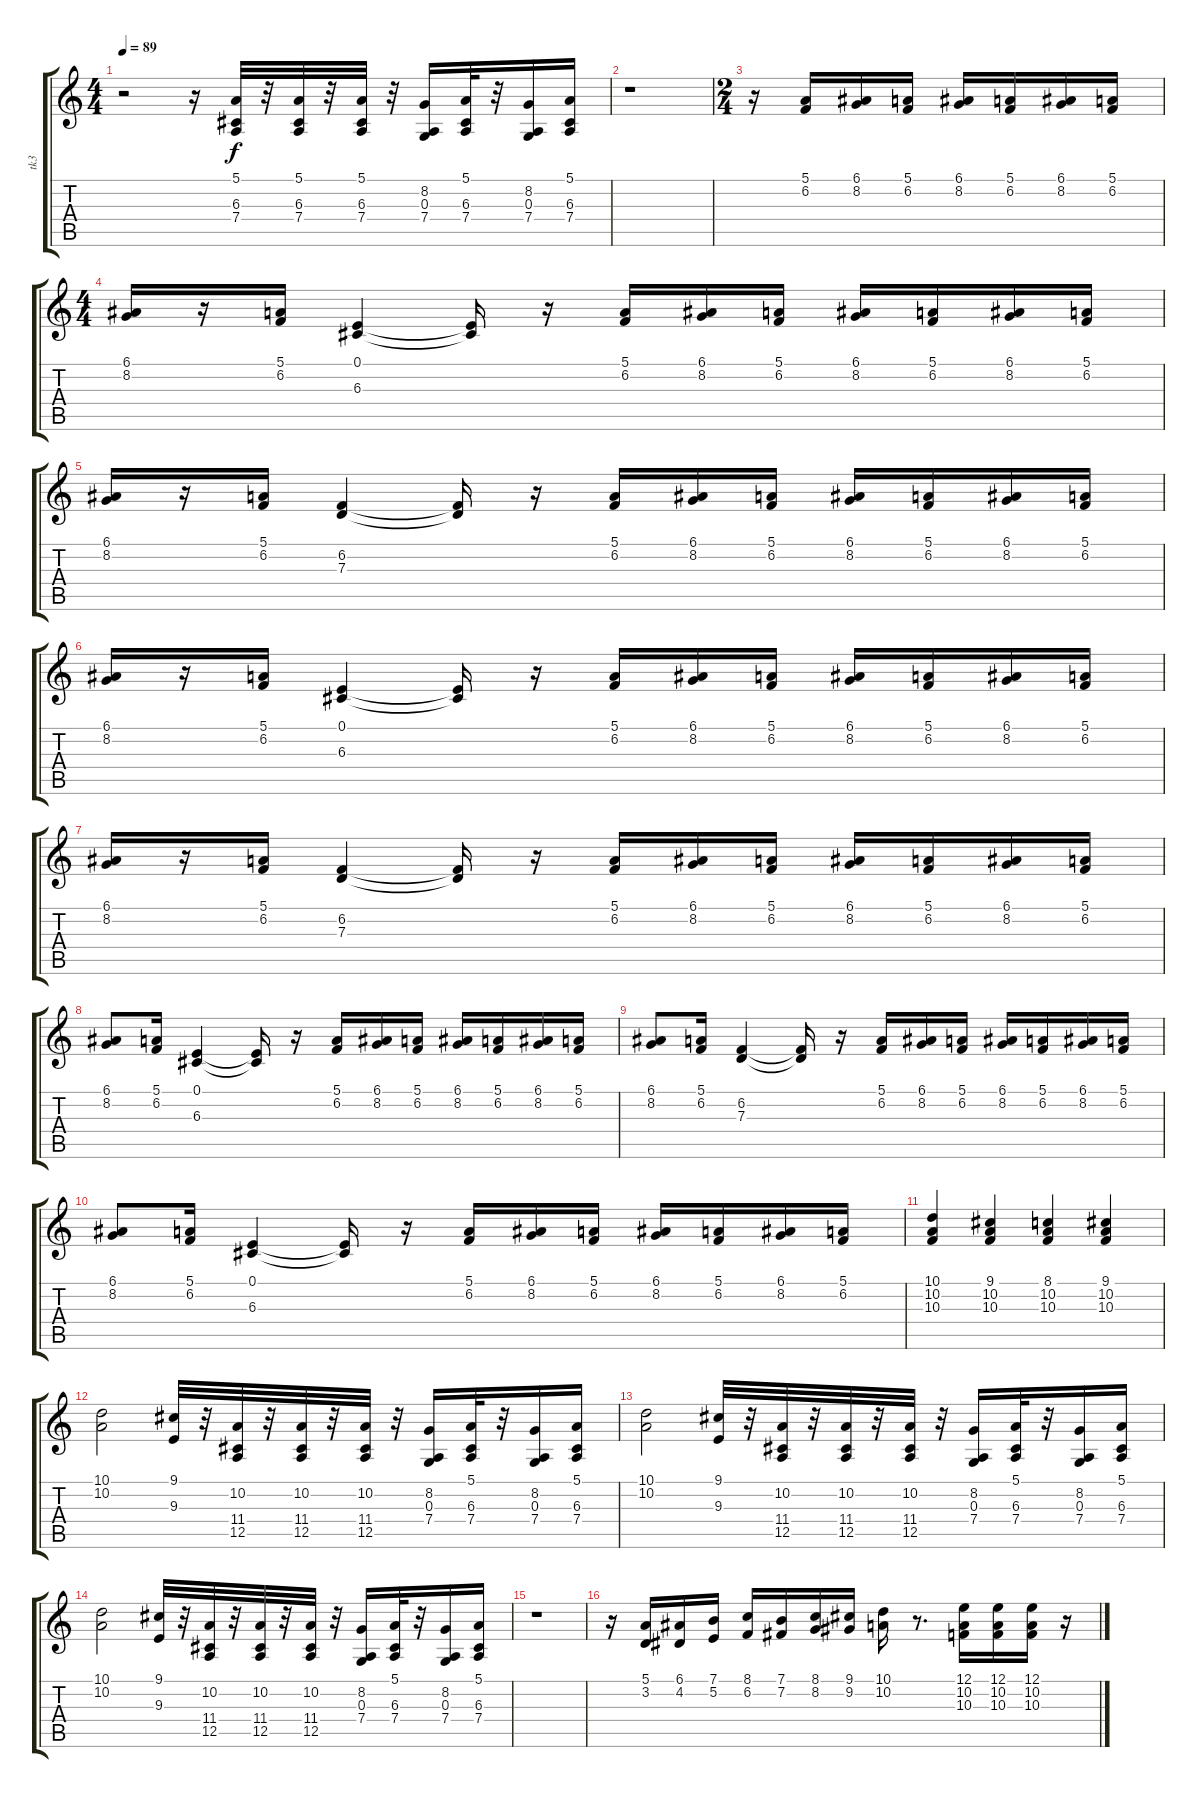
\track ("tk3" "tk3") {instrument baritonesax}
\staff {score tabs}
\tuning (E4 B3 G3 D3 A2 E2) {hide}
\ts (4 4)
\tempo 89
\clef g2
\ks c
r.2{dy f} r.16 (5.1 6.3 7.4).32 r.32 (5.1 6.3 7.4).32 r.32 (5.1 6.3 7.4).32 r.32 (8.2 0.3 7.4).16 (5.1 6.3 7.4).32 r.32 (8.2 0.3 7.4).16 (5.1 6.3 7.4).16 |
r.1 |
\ts (2 4)
r.16 (5.1 6.2).16 (6.1 8.2).16 (5.1 6.2).16 (6.1 8.2).16 (5.1 6.2).16 (6.1 8.2).16 (5.1 6.2).16 |
\ts (4 4)
(6.1 8.2).16 r.16 (5.1 6.2).16 (0.1 6.3).4 (0.1{t} 6.3{t}).16 r.16 (5.1 6.2).16 (6.1 8.2).16 (5.1 6.2).16 (6.1 8.2).16 (5.1 6.2).16 (6.1 8.2).16 (5.1 6.2).16 |
(6.1 8.2).16 r.16 (5.1 6.2).16 (6.2 7.3).4 (6.2{t} 7.3{t}).16 r.16 (5.1 6.2).16 (6.1 8.2).16 (5.1 6.2).16 (6.1 8.2).16 (5.1 6.2).16 (6.1 8.2).16 (5.1 6.2).16 |
(6.1 8.2).16 r.16 (5.1 6.2).16 (0.1 6.3).4 (0.1{t} 6.3{t}).16 r.16 (5.1 6.2).16 (6.1 8.2).16 (5.1 6.2).16 (6.1 8.2).16 (5.1 6.2).16 (6.1 8.2).16 (5.1 6.2).16 |
(6.1 8.2).16 r.16 (5.1 6.2).16 (6.2 7.3).4 (6.2{t} 7.3{t}).16 r.16 (5.1 6.2).16 (6.1 8.2).16 (5.1 6.2).16 (6.1 8.2).16 (5.1 6.2).16 (6.1 8.2).16 (5.1 6.2).16 |
(6.1 8.2).8 (5.1 6.2).16 (0.1 6.3).4 (0.1{t} 6.3{t}).16 r.16 (5.1 6.2).16 (6.1 8.2).16 (5.1 6.2).16 (6.1 8.2).16 (5.1 6.2).16 (6.1 8.2).16 (5.1 6.2).16 |
(6.1 8.2).8 (5.1 6.2).16 (6.2 7.3).4 (6.2{t} 7.3{t}).16 r.16 (5.1 6.2).16 (6.1 8.2).16 (5.1 6.2).16 (6.1 8.2).16 (5.1 6.2).16 (6.1 8.2).16 (5.1 6.2).16 |
(6.1 8.2).8 (5.1 6.2).16 (0.1 6.3).4 (0.1{t} 6.3{t}).16 r.16 (5.1 6.2).16 (6.1 8.2).16 (5.1 6.2).16 (6.1 8.2).16 (5.1 6.2).16 (6.1 8.2).16 (5.1 6.2).16 |
(10.1 10.2 10.3).4 (9.1 10.2 10.3).4 (8.1 10.2 10.3).4 (9.1 10.2 10.3).4 |
(10.1 10.2).2 (9.1 9.3).32 r.32 (10.2 11.4 12.5).32 r.32 (10.2 11.4 12.5).32 r.32 (10.2 11.4 12.5).32 r.32 (8.2 0.3 7.4).16 (5.1 6.3 7.4).32 r.32 (8.2 0.3 7.4).16 (5.1 6.3 7.4).16 |
(10.1 10.2).2 (9.1 9.3).32 r.32 (10.2 11.4 12.5).32 r.32 (10.2 11.4 12.5).32 r.32 (10.2 11.4 12.5).32 r.32 (8.2 0.3 7.4).16 (5.1 6.3 7.4).32 r.32 (8.2 0.3 7.4).16 (5.1 6.3 7.4).16 |
(10.1 10.2).2 (9.1 9.3).32 r.32 (10.2 11.4 12.5).32 r.32 (10.2 11.4 12.5).32 r.32 (10.2 11.4 12.5).32 r.32 (8.2 0.3 7.4).16 (5.1 6.3 7.4).32 r.32 (8.2 0.3 7.4).16 (5.1 6.3 7.4).16 |
r.1 |
r.16 (5.1 3.2).16 (6.1 4.2).16 (7.1 5.2).16 (8.1 6.2).16 (7.1 7.2).16 (8.1 8.2).16 (9.1 9.2).16 (10.1 10.2).16 r.8{d} (12.1 10.2 10.3).16 (12.1 10.2 10.3).16 (12.1 10.2 10.3).16 r.16
